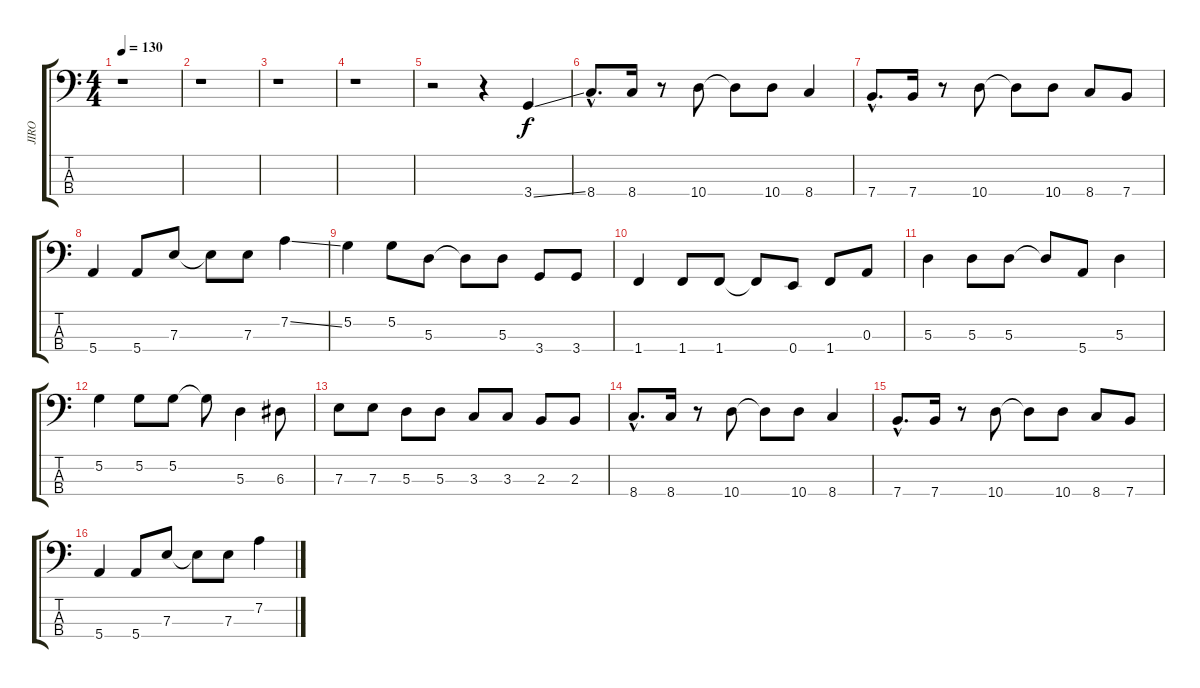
\track ("JIRO" "JIRO") {instrument electricbasspick}
\staff {score tabs}
\tuning (G2 D2 A1 E1) {hide}
\ts (4 4)
\tempo 130
\clef f4
\ks c
r.1{dy f} |
r.1 |
r.1 |
r.1 |
r.2 r.4 3.4{ss}.4 |
8.4{hac}.8{d} 8.4.16 r.8 10.4.8 10.4{t}.8 10.4.8 8.4.4 |
7.4{hac}.8{d} 7.4.16 r.8 10.4.8 10.4{t}.8 10.4.8 8.4.8 7.4.8 |
5.4.4 5.4.8 7.3.8 7.3{t}.8 7.3.8 7.2{ss}.4 |
5.2.4 5.2.8 5.3.8 5.3{t}.8 5.3.8 3.4.8 3.4.8 |
1.4.4 1.4.8 1.4.8 1.4{t}.8 0.4.8 1.4.8 0.3.8 |
5.3.4 5.3.8 5.3.8 5.3{t}.8 5.4.8 5.3.4 |
5.2.4 5.2.8 5.2.8 5.2{t}.8 5.3.4 6.3.8 |
7.3.8 7.3.8 5.3.8 5.3.8 3.3.8 3.3.8 2.3.8 2.3.8 |
8.4{hac}.8{d} 8.4.16 r.8 10.4.8 10.4{t}.8 10.4.8 8.4.4 |
7.4{hac}.8{d} 7.4.16 r.8 10.4.8 10.4{t}.8 10.4.8 8.4.8 7.4.8 |
5.4.4 5.4.8 7.3.8 7.3{t}.8 7.3.8 7.2{ss}.4
